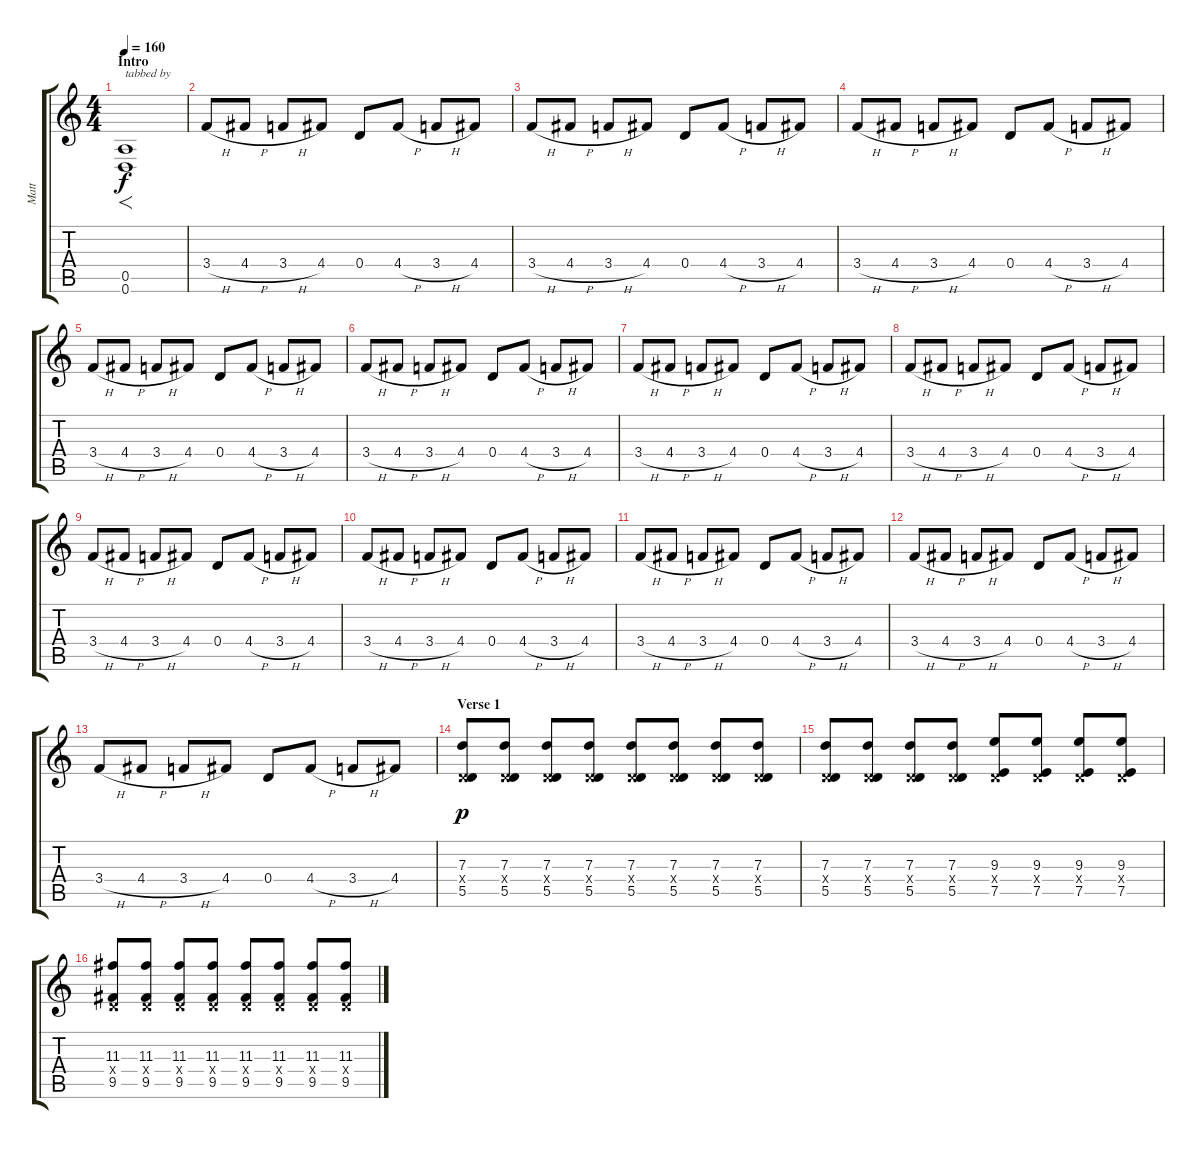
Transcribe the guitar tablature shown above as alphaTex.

\track ("Matt" "Matt") {instrument distortionguitar}
\staff {score tabs}
\tuning (E4 B3 G3 D3 A2 D2) {hide}
\ts (4 4)
\section ("" "Intro")
\tempo 160
\clef g2
\ks c
(0.5 0.6).1{f txt "tabbed by" dy f instrument distortionguitar} |
3.4{h}.8 4.4{h}.8 3.4{h}.8 4.4.8 0.4.8 4.4{h}.8 3.4{h}.8 4.4.8 |
3.4{h}.8 4.4{h}.8 3.4{h}.8 4.4.8 0.4.8 4.4{h}.8 3.4{h}.8 4.4.8 |
3.4{h}.8 4.4{h}.8 3.4{h}.8 4.4.8 0.4.8 4.4{h}.8 3.4{h}.8 4.4.8 |
3.4{h}.8 4.4{h}.8 3.4{h}.8 4.4.8 0.4.8 4.4{h}.8 3.4{h}.8 4.4.8 |
3.4{h}.8 4.4{h}.8 3.4{h}.8 4.4.8 0.4.8 4.4{h}.8 3.4{h}.8 4.4.8 |
3.4{h}.8 4.4{h}.8 3.4{h}.8 4.4.8 0.4.8 4.4{h}.8 3.4{h}.8 4.4.8 |
3.4{h}.8 4.4{h}.8 3.4{h}.8 4.4.8 0.4.8 4.4{h}.8 3.4{h}.8 4.4.8 |
3.4{h}.8 4.4{h}.8 3.4{h}.8 4.4.8 0.4.8 4.4{h}.8 3.4{h}.8 4.4.8 |
3.4{h}.8 4.4{h}.8 3.4{h}.8 4.4.8 0.4.8 4.4{h}.8 3.4{h}.8 4.4.8 |
3.4{h}.8 4.4{h}.8 3.4{h}.8 4.4.8 0.4.8 4.4{h}.8 3.4{h}.8 4.4.8 |
3.4{h}.8 4.4{h}.8 3.4{h}.8 4.4.8 0.4.8 4.4{h}.8 3.4{h}.8 4.4.8 |
3.4{h}.8 4.4{h}.8 3.4{h}.8 4.4.8 0.4.8 4.4{h}.8 3.4{h}.8 4.4.8 |
\section ("" "Verse 1")
(7.3 0.4{x} 5.5).8{dy p} (7.3 0.4{x} 5.5).8 (7.3 0.4{x} 5.5).8 (7.3 0.4{x} 5.5).8 (7.3 0.4{x} 5.5).8 (7.3 0.4{x} 5.5).8 (7.3 0.4{x} 5.5).8 (7.3 0.4{x} 5.5).8 |
(7.3 0.4{x} 5.5).8 (7.3 0.4{x} 5.5).8 (7.3 0.4{x} 5.5).8 (7.3 0.4{x} 5.5).8 (9.3 0.4{x} 7.5).8 (9.3 0.4{x} 7.5).8 (9.3 0.4{x} 7.5).8 (9.3 0.4{x} 7.5).8 |
(11.3 0.4{x} 9.5).8 (11.3 0.4{x} 9.5).8 (11.3 0.4{x} 9.5).8 (11.3 0.4{x} 9.5).8 (11.3 0.4{x} 9.5).8 (11.3 0.4{x} 9.5).8 (11.3 0.4{x} 9.5).8 (11.3 0.4{x} 9.5).8
